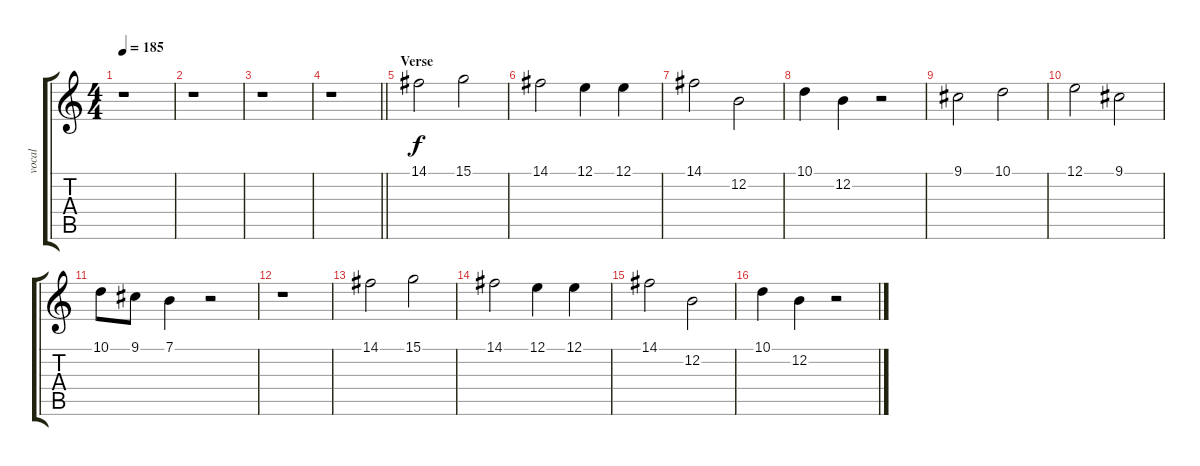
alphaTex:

\track ("vocal" "vocal") {instrument oboe}
\staff {score tabs}
\tuning (E4 B3 G3 D3 A2 E2) {hide}
\ts (4 4)
\tempo 185
\clef g2
\ks c
r.1{dy f} |
r.1 |
r.1 |
\barLineRight lightlight
r.1 |
\section ("" "Verse")
14.1.2 15.1.2 |
14.1.2 12.1.4 12.1.4 |
14.1.2 12.2.2 |
10.1.4 12.2.4 r.2 |
9.1.2 10.1.2 |
12.1.2 9.1.2 |
10.1.8 9.1.8 7.1.4 r.2 |
r.1 |
14.1.2 15.1.2 |
14.1.2 12.1.4 12.1.4 |
14.1.2 12.2.2 |
10.1.4 12.2.4 r.2
